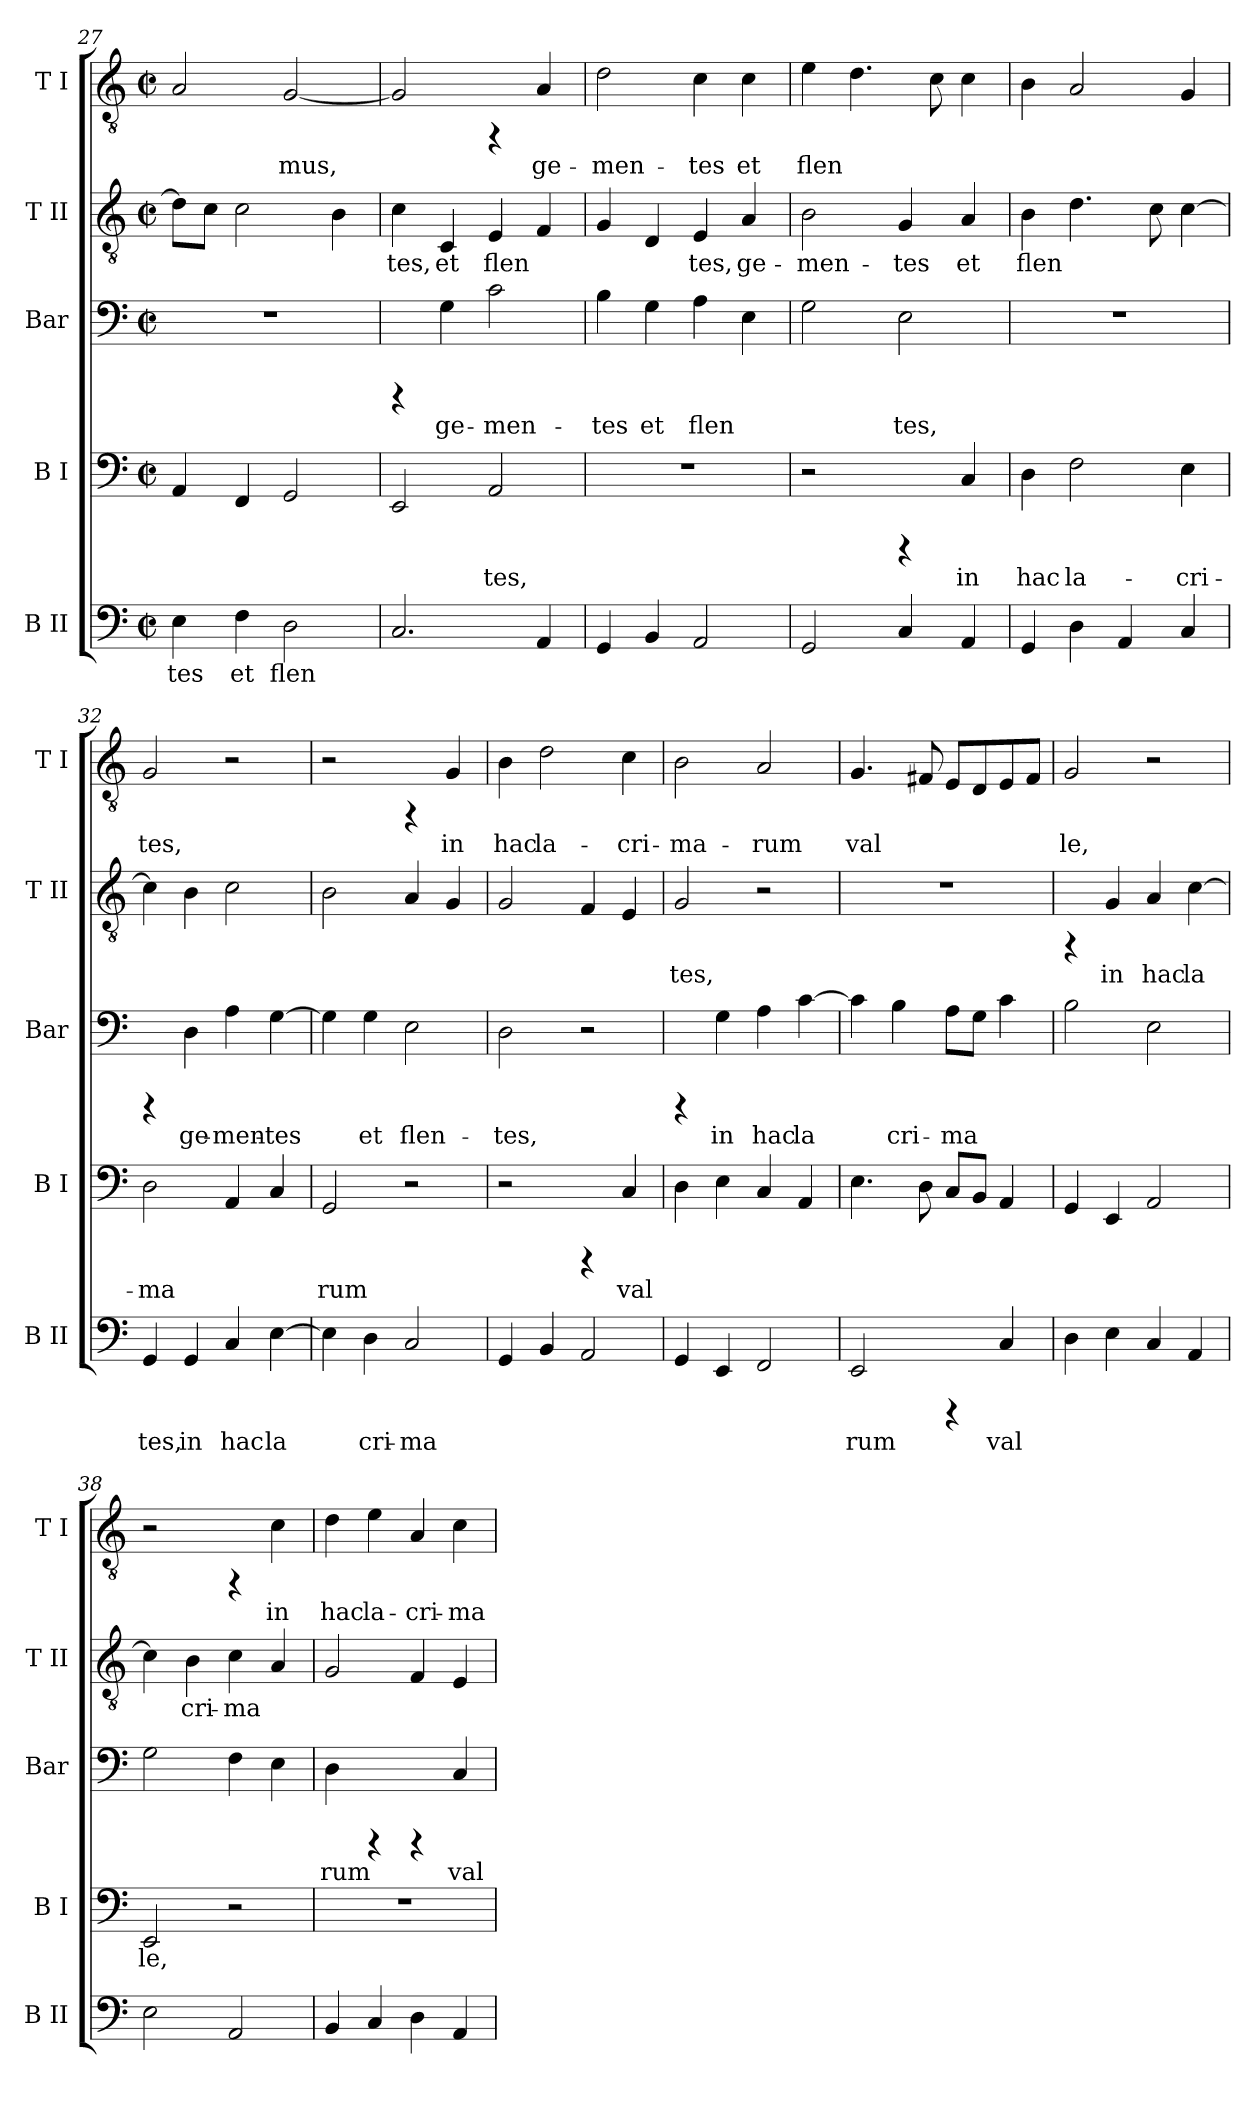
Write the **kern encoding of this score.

**kern	**text	**kern	**text	**kern	**text	**kern	**text	**kern	**text
*part5	*part5	*part4	*part4	*part3	*part3	*part2	*part2	*part1	*part1
*staff5	*staff5	*staff4	*staff4	*staff3	*staff3	*staff2	*staff2	*staff1	*staff1
*I"B II	*	*I"B I	*	*I"Bar	*	*I"T II	*	*I"T I	*
*I'B II	*	*I'B I	*	*I'Bar	*	*I'T II	*	*I'T I	*
*clefF4	*	*clefF4	*	*clefF4	*	*clefGv2	*	*clefGv2	*
*k[]	*	*k[]	*	*k[]	*	*k[]	*	*k[]	*
*C:	*	*C:	*	*C:	*	*C:	*	*C:	*
*M2/2	*	*M2/2	*	*M2/2	*	*M2/2	*	*M2/2	*
*met(c|)	*	*met(c|)	*	*met(c|)	*	*met(c|)	*	*met(c|)	*
=27	=27	=27	=27	=27	=27	=27	=27	=27	=27
!	!LO:LY:b:cj	!	!LO:LY:b:cj	!	!	!	!LO:LY:b:cj	!	!LO:LY:b:cj
4E\	-tes	4AA/	--	1r	.	8d\L]	--	2A/	--
!	!	!	!	!	!	!	!LO:LY:b:cj	!	!
.	.	.	.	.	.	8c\J	--	.	.
!	!LO:LY:b:cj	!	!LO:LY:b:cj	!	!	!	!LO:LY:b:cj	!	!
4F\	et	4FF/	--	.	.	2c\	--	.	.
!	!LO:LY:b:cj	!	!LO:LY:b:cj	!	!	!	!	!	!LO:LY:b:cj
2D\	flen-	2GG/	--	.	.	.	.	[<2G/	-mus,
!	!	!	!	!	!	!	!LO:LY:b:cj	!	!
.	.	.	.	.	.	4B\	--	.	.
=28	=28	=28	=28	=28	=28	=28	=28	=28	=28
!	!LO:LY:b:cj	!	!LO:LY:b:cj	!	!	!	!LO:LY:b:cj	!	!LO:LY:b:cj
2.C/	--	2EE/	--	4rCCC	.	4c\	-tes,	2G/]	.
!	!	!	!	!	!LO:LY:b:cj	!	!LO:LY:b:cj	!	!
.	.	.	.	4G\	ge-	4C/	et	.	.
!	!	!	!LO:LY:b:cj	!	!LO:LY:b:cj	!	!LO:LY:b:cj	!	!
.	.	2AA/	-tes,	2c\	-men-	4E/	flen-	4rFF	.
!	!LO:LY:b:cj	!	!	!	!	!	!LO:LY:b:cj	!	!LO:LY:b:cj
4AA/	--	.	.	.	.	4F/	--	4A/	ge-
=29	=29	=29	=29	=29	=29	=29	=29	=29	=29
!	!LO:LY:b:cj	!	!	!	!LO:LY:b:cj	!	!LO:LY:b:cj	!	!LO:LY:b:cj
4GG/	--	1r	.	4B\	-tes	4G/	--	2d\	-men-
!	!LO:LY:b:cj	!	!	!	!LO:LY:b:cj	!	!LO:LY:b:cj	!	!
4BB/	--	.	.	4G\	et	4D/	--	.	.
!	!LO:LY:b:cj	!	!	!	!LO:LY:b:cj	!	!LO:LY:b:cj	!	!LO:LY:b:cj
2AA/	--	.	.	4A\	flen-	4E/	-tes,	4c\	-tes
!	!	!	!	!	!LO:LY:b:cj	!	!LO:LY:b:cj	!	!LO:LY:b:cj
.	.	.	.	4E\	--	4A/	ge-	4c\	et
=30	=30	=30	=30	=30	=30	=30	=30	=30	=30
!	!LO:LY:b:cj	!	!	!	!LO:LY:b:cj	!	!LO:LY:b:cj	!	!LO:LY:b:cj
2GG/	--	2r	.	2G\	--	2B\	-men-	4e\	flen-
!	!	!	!	!	!	!	!	!	!LO:LY:b:cj
.	.	.	.	.	.	.	.	4.d\	--
!	!LO:LY:b:cj	!	!	!	!LO:LY:b:cj	!	!LO:LY:b:cj	!	!
4C/	--	4rCCC	.	2E\	-tes,	4G/	-tes	.	.
!	!	!	!	!	!	!	!	!	!LO:LY:b:cj
.	.	.	.	.	.	.	.	8c\	--
!	!LO:LY:b:cj	!	!LO:LY:b:cj	!	!	!	!LO:LY:b:cj	!	!LO:LY:b:cj
4AA/	--	4C/	in	.	.	4A/	et	4c\	--
!!LO:LB:g=z
=31	=31	=31	=31	=31	=31	=31	=31	=31	=31
!	!LO:LY:b:cj	!	!LO:LY:b:cj	!	!	!	!LO:LY:b:cj	!	!LO:LY:b:cj
4GG/	--	4D\	hac	1r	.	4B\	flen-	4B\	--
!	!LO:LY:b:cj	!	!LO:LY:b:cj	!	!	!	!LO:LY:b:cj	!	!LO:LY:b:cj
4D\	--	2F\	la-	.	.	4.d\	--	2A/	--
!	!LO:LY:b:cj	!	!	!	!	!	!	!	!
4AA/	--	.	.	.	.	.	.	.	.
!	!	!	!	!	!	!	!LO:LY:b:cj	!	!
.	.	.	.	.	.	8c\	--	.	.
!	!LO:LY:b:cj	!	!LO:LY:b:cj	!	!	!	!LO:LY:b:cj	!	!LO:LY:b:cj
4C/	--	4E\	-cri-	.	.	[>4c\	--	4G/	--
=32	=32	=32	=32	=32	=32	=32	=32	=32	=32
!	!LO:LY:b:cj	!	!LO:LY:b:cj	!	!	!	!LO:LY:b:cj	!	!LO:LY:b:cj
4GG/	-tes,	2D\	-ma-	4rCCC	.	4c\]	--	2G/	-tes,
!	!LO:LY:b:cj	!	!	!	!LO:LY:b:cj	!	!LO:LY:b:cj	!	!
4GG/	in	.	.	4D\	ge-	4B\	--	.	.
!	!LO:LY:b:cj	!	!LO:LY:b:cj	!	!LO:LY:b:cj	!	!LO:LY:b:cj	!	!
4C/	hac	4AA/	--	4A\	-men-	2c\	--	2r	.
!	!LO:LY:b:cj	!	!LO:LY:b:cj	!	!LO:LY:b:cj	!	!	!	!
[>4E\	la-	4C/	--	[>4G\	-tes	.	.	.	.
=33	=33	=33	=33	=33	=33	=33	=33	=33	=33
!	!LO:LY:b:cj	!	!LO:LY:b:cj	!	!LO:LY:b:cj	!	!LO:LY:b:cj	!	!
4E\]	--	2GG/	-rum	4G\]	.	2B\	--	2r	.
!	!LO:LY:b:cj	!	!	!	!LO:LY:b:cj	!	!	!	!
4D\	-cri-	.	.	4G\	et	.	.	.	.
!	!LO:LY:b:cj	!	!	!	!LO:LY:b:cj	!	!LO:LY:b:cj	!	!
2C/	-ma-	2r	.	2E\	flen-	4A/	--	4rFF	.
!	!	!	!	!	!	!	!LO:LY:b:cj	!	!LO:LY:b:cj
.	.	.	.	.	.	4G/	--	4G/	in
=34	=34	=34	=34	=34	=34	=34	=34	=34	=34
!	!LO:LY:b:cj	!	!	!	!LO:LY:b:cj	!	!LO:LY:b:cj	!	!LO:LY:b:cj
4GG/	--	2r	.	2D\	-tes,	2G/	--	4B\	hac
!	!LO:LY:b:cj	!	!	!	!	!	!	!	!LO:LY:b:cj
4BB/	--	.	.	.	.	.	.	2d\	la-
!	!LO:LY:b:cj	!	!	!	!	!	!LO:LY:b:cj	!	!
2AA/	--	4rCCC	.	2r	.	4F/	--	.	.
!	!	!	!LO:LY:b:cj	!	!	!	!LO:LY:b:cj	!	!LO:LY:b:cj
.	.	4C/	val-	.	.	4E/	--	4c\	-cri-
=35	=35	=35	=35	=35	=35	=35	=35	=35	=35
!	!LO:LY:b:cj	!	!LO:LY:b:cj	!	!	!	!LO:LY:b:cj	!	!LO:LY:b:cj
4GG/	--	4D\	--	4rCCC	.	2G/	-tes,	2B\	-ma-
!	!LO:LY:b:cj	!	!LO:LY:b:cj	!	!LO:LY:b:cj	!	!	!	!
4EE/	--	4E\	--	4G\	in	.	.	.	.
!	!LO:LY:b:cj	!	!LO:LY:b:cj	!	!LO:LY:b:cj	!	!	!	!LO:LY:b:cj
2FF/	--	4C/	--	4A\	hac	2r	.	2A/	-rum
!	!	!	!LO:LY:b:cj	!	!LO:LY:b:cj	!	!	!	!
.	.	4AA/	--	[>4c\	la-	.	.	.	.
=36	=36	=36	=36	=36	=36	=36	=36	=36	=36
!	!LO:LY:b:cj	!	!LO:LY:b:cj	!	!LO:LY:b:cj	!	!	!	!LO:LY:b:cj
2EE/	-rum	4.E\	--	4c\]	--	1r	.	4.G/	val-
!	!	!	!	!	!LO:LY:b:cj	!	!	!	!
.	.	.	.	4B\	-cri-	.	.	.	.
!	!	!	!LO:LY:b:cj	!	!	!	!	!	!LO:LY:b:cj
.	.	8D\	--	.	.	.	.	8F#X/	--
!	!	!	!LO:LY:b:cj	!	!LO:LY:b:cj	!	!	!	!LO:LY:b:cj
4rCCC	.	8C/L	--	8A\L	-ma-	.	.	8E/L	--
!	!	!	!LO:LY:b:cj	!	!LO:LY:b:cj	!	!	!	!LO:LY:b:cj
.	.	8BB/J	--	8G\J	--	.	.	8D/	--
!	!LO:LY:b:cj	!	!LO:LY:b:cj	!	!LO:LY:b:cj	!	!	!	!LO:LY:b:cj
4C/	val-	4AA/	--	4c\	--	.	.	8E/	--
!	!	!	!	!	!	!	!	!	!LO:LY:b:cj
.	.	.	.	.	.	.	.	8F#/J	--
!!LO:PB:g=z
=37	=37	=37	=37	=37	=37	=37	=37	=37	=37
!	!LO:LY:b:cj	!	!LO:LY:b:cj	!	!LO:LY:b:cj	!	!	!	!LO:LY:b:cj
4D\	--	4GG/	--	2B\	--	4rFF	.	2G/	-le,
!	!LO:LY:b:cj	!	!LO:LY:b:cj	!	!	!	!LO:LY:b:cj	!	!
4E\	--	4EE/	--	.	.	4G/	in	.	.
!	!LO:LY:b:cj	!	!LO:LY:b:cj	!	!LO:LY:b:cj	!	!LO:LY:b:cj	!	!
4C/	--	2AA/	--	2E\	--	4A/	hac	2r	.
!	!LO:LY:b:cj	!	!	!	!	!	!LO:LY:b:cj	!	!
4AA/	--	.	.	.	.	[>4c\	la-	.	.
=38	=38	=38	=38	=38	=38	=38	=38	=38	=38
!	!LO:LY:b:cj	!	!LO:LY:b:cj	!	!LO:LY:b:cj	!	!LO:LY:b:cj	!	!
2E\	--	2EE/	-le,	2G\	--	4c\]	--	2r	.
!	!	!	!	!	!	!	!LO:LY:b:cj	!	!
.	.	.	.	.	.	4B\	-cri-	.	.
!	!LO:LY:b:cj	!	!	!	!LO:LY:b:cj	!	!LO:LY:b:cj	!	!
2AA/	--	2r	.	4F\	--	4c\	-ma-	4rFF	.
!	!	!	!	!	!LO:LY:b:cj	!	!LO:LY:b:cj	!	!LO:LY:b:cj
.	.	.	.	4E\	--	4A/	--	4c\	in
=39	=39	=39	=39	=39	=39	=39	=39	=39	=39
!	!LO:LY:b:cj	!	!	!	!LO:LY:b:cj	!	!LO:LY:b:cj	!	!LO:LY:b:cj
4BB/	--	1r	.	4D\	-rum	2G/	--	4d\	hac
!	!LO:LY:b:cj	!	!	!	!	!	!	!	!LO:LY:b:cj
4C/	--	.	.	4rCCC	.	.	.	4e\	la-
!	!LO:LY:b:cj	!	!	!	!	!	!LO:LY:b:cj	!	!LO:LY:b:cj
4D\	--	.	.	4rCCC	.	4F/	--	4A/	-cri-
!	!LO:LY:b:cj	!	!	!	!LO:LY:b:cj	!	!LO:LY:b:cj	!	!LO:LY:b:cj
4AA/	--	.	.	4C/	val-	4E/	--	4c\	-ma-
=	=	=	=	=	=	=	=	=	=
*-	*-	*-	*-	*-	*-	*-	*-	*-	*-
